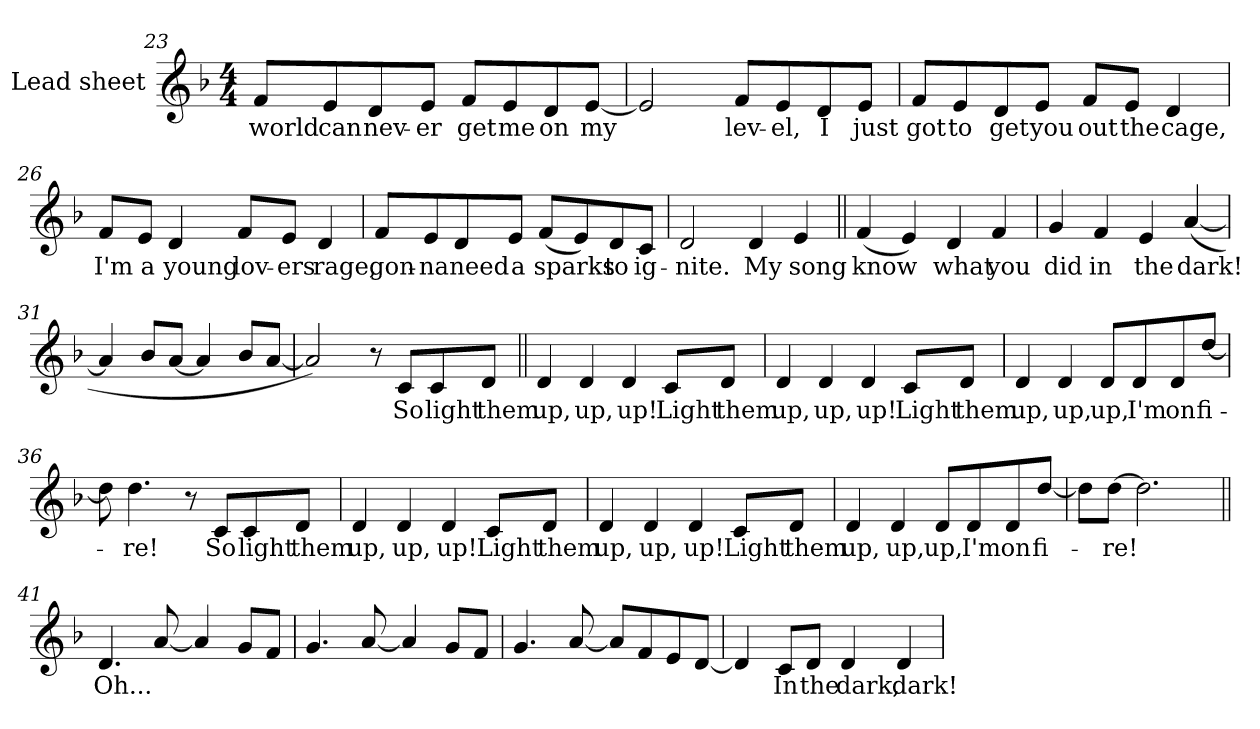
**kern	**text
*part1	*part1
*staff1	*staff1
*I"Lead sheet	*
*clefG2	*
*k[b-]	*
*F:	*
*M4/4	*
=23	=23
!	!LO:LY:b:color=#008000
8fL	world
!	!LO:LY:b:color=#008000
8e	can
!	!LO:LY:b:color=#008000
8d	nev-
!	!LO:LY:b:color=#008000
8eJ	-er
!	!LO:LY:b:color=#008000
8fL	get
!	!LO:LY:b:color=#008000
8e	me
!	!LO:LY:b:color=#008000
8d	on
!	!LO:LY:b:color=#008000
[8eJ	my
=24	=24
2e]	.
!	!LO:LY:b:color=#008000
8fL	lev-
!	!LO:LY:b:color=#008000
8e	-el,
!	!LO:LY:b:color=#008000
8d	I
!	!LO:LY:b:color=#008000
8eJ	just
=25	=25
!	!LO:LY:b:color=#008000
8fL	got
!	!LO:LY:b:color=#008000
8e	to
!	!LO:LY:b:color=#008000
8d	get
!	!LO:LY:b:color=#008000
8eJ	you
!	!LO:LY:b:color=#008000
8fL	out
!	!LO:LY:b:color=#008000
8eJ	the
!	!LO:LY:b:color=#008000
4d	cage,
=26	=26
!	!LO:LY:b:color=#008000
8fL	I'm
!	!LO:LY:b:color=#008000
8eJ	a
!	!LO:LY:b:color=#008000
4d	young
!	!LO:LY:b:color=#008000
8fL	lov-
!	!LO:LY:b:color=#008000
8eJ	-ers
!	!LO:LY:b:color=#008000
4d	rage,
=27	=27
!	!LO:LY:b:color=#008000
8fL	gon-
!	!LO:LY:b:color=#008000
8e	-na
!	!LO:LY:b:color=#008000
8d	need
!	!LO:LY:b:color=#008000
8eJ	a
!	!LO:LY:b:color=#008000
(8fL	sparks
8e)	.
!	!LO:LY:b:color=#008000
8d	to
!	!LO:LY:b:color=#008000
8cJ	ig-
!!LO:LB:g=z
=28	=28
!	!LO:LY:b:color=#008000
2d	-nite.
!	!LO:LY:b:color=#408080
4d	My
!	!LO:LY:b:color=#408080
4e	song
=29||	=29||
!	!LO:LY:b:color=#408080
(4f	know
4e)	.
!	!LO:LY:b:color=#408080
4d	what
!	!LO:LY:b:color=#408080
4f	you
=30	=30
!	!LO:LY:b:color=#408080
4g	did
!	!LO:LY:b:color=#408080
4f	in
!	!LO:LY:b:color=#408080
4e	the
!	!LO:LY:b:color=#408080
([4a	dark!
=31	=31
4a]	.
8b-L	.
[8aJ	.
4a]	.
8b-L	.
[8aJ	.
=32	=32
2a])	.
8r	.
!	!LO:LY:b:color=#8000FF
8cL	So
!	!LO:LY:b:color=#8000FF
8c	light
!	!LO:LY:b:color=#8000FF
8dJ	them
=33||	=33||
!	!LO:LY:b:color=#8000FF
4d	up,
!	!LO:LY:b:color=#8000FF
4d	up,
!	!LO:LY:b:color=#8000FF
4d	up!
!	!LO:LY:b:color=#8000FF
8cL	Light
!	!LO:LY:b:color=#8000FF
8dJ	them
=34	=34
!	!LO:LY:b:color=#8000FF
4d	up,
!	!LO:LY:b:color=#8000FF
4d	up,
!	!LO:LY:b:color=#8000FF
4d	up!
!	!LO:LY:b:color=#8000FF
8cL	Light
!	!LO:LY:b:color=#8000FF
8dJ	them
=35	=35
!	!LO:LY:b:color=#8000FF
4d	up,
!	!LO:LY:b:color=#8000FF
4d	up,
!	!LO:LY:b:color=#8000FF
8dL	up,
!	!LO:LY:b:color=#8000FF
8d	I'm
!	!LO:LY:b:color=#8000FF
8d	on
!	!LO:LY:b:color=#8000FF
[8ddJ	fi-
=36	=36
8dd]	.
!	!LO:LY:b:color=#8000FF
4.dd	-re!
8r	.
!	!LO:LY:b:color=#8000FF
8cL	So
!	!LO:LY:b:color=#8000FF
8c	light
!	!LO:LY:b:color=#8000FF
8dJ	them
=37	=37
!	!LO:LY:b:color=#8000FF
4d	up,
!	!LO:LY:b:color=#8000FF
4d	up,
!	!LO:LY:b:color=#8000FF
4d	up!
!	!LO:LY:b:color=#8000FF
8cL	Light
!	!LO:LY:b:color=#8000FF
8dJ	them
!!LO:LB:g=z
=38	=38
!	!LO:LY:b:color=#8000FF
4d	up,
!	!LO:LY:b:color=#8000FF
4d	up,
!	!LO:LY:b:color=#8000FF
4d	up!
!	!LO:LY:b:color=#8000FF
8cL	Light
!	!LO:LY:b:color=#8000FF
8dJ	them
=39	=39
!	!LO:LY:b:color=#8000FF
4d	up,
!	!LO:LY:b:color=#8000FF
4d	up,
!	!LO:LY:b:color=#8000FF
8dL	up,
!	!LO:LY:b:color=#8000FF
8d	I'm
!	!LO:LY:b:color=#8000FF
8d	on
!	!LO:LY:b:color=#8000FF
[8ddJ	fi-
=40	=40
8ddL]	.
!	!LO:LY:b:color=#8000FF
[8ddJ	-re!
2.dd]	.
=41||	=41||
!	!LO:LY:b:color=#FF8000
4.d	Oh...
[8a	.
4a]	.
8gL	.
8fJ	.
=42	=42
4.g	.
[8a	.
4a]	.
8gL	.
8fJ	.
=43	=43
4.g	.
[8a	.
8aL]	.
8f	.
8e	.
[8dJ	.
=44	=44
4d]	.
!	!LO:LY:b:color=#008000
8cL	In
!	!LO:LY:b:color=#008000
8dJ	the
!	!LO:LY:b:color=#008000
4d	dark,
!	!LO:LY:b:color=#008000
4d	dark!
=	=
*-	*-
